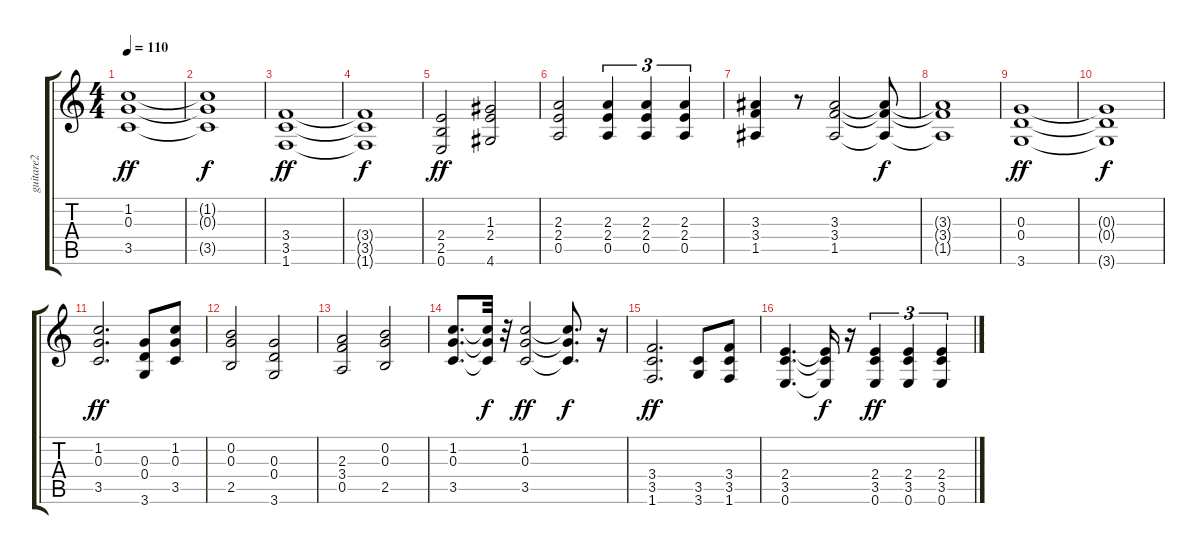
\track ("guitare2" "guitare2") {instrument distortionguitar}
\staff {score tabs}
\tuning (E4 B3 G3 D3 A2 E2) {hide}
\ts (4 4)
\tempo 110
\clef g2
\ks c
(1.2 0.3 3.5).1{dy ff} |
(1.2{t} 0.3{t} 3.5{t}).1{dy f} |
(3.4 3.5 1.6).1{dy ff} |
(3.4{t} 3.5{t} 1.6{t}).1{dy f} |
(2.4 2.5 0.6).2{dy ff} (1.3 2.4 4.6).2 |
(2.3 2.4 0.5).2 (2.3 2.4 0.5).4{tu (3 2)} (2.3 2.4 0.5).4{tu (3 2)} (2.3 2.4 0.5).4{tu (3 2)} |
(3.3 3.4 1.5).4 r.8 (3.3 3.4 1.5).2 (3.3{t} 3.4{t} 1.5{t}).8{dy f} |
(3.3{t} 3.4{t} 1.5{t}).1 |
(0.3 0.4 3.6).1{dy ff} |
(0.3{t} 0.4{t} 3.6{t}).1{dy f} |
(1.2 0.3 3.5).2{d dy ff} (0.3 0.4 3.6).8 (1.2 0.3 3.5).8 |
(0.2 0.3 2.5).2 (0.3 0.4 3.6).2 |
(2.3 3.4 0.5).2 (0.2 0.3 2.5).2 |
(1.2 0.3 3.5).8{d} (1.2{t} 0.3{t} 3.5{t}).32{dy f} r.32 (1.2 0.3 3.5).2{dy ff} (1.2{t} 0.3{t} 3.5{t}).8{d dy f} r.16 |
(3.4 3.5 1.6).2{d dy ff} (3.5 3.6).8 (3.4 3.5 1.6).8 |
(2.4 3.5 0.6).4{d} (2.4{t} 3.5{t} 0.6{t}).16{dy f} r.16 (2.4 3.5 0.6).4{tu (3 2) dy ff} (2.4 3.5 0.6).4{tu (3 2)} (2.4 3.5 0.6).4{tu (3 2)}
